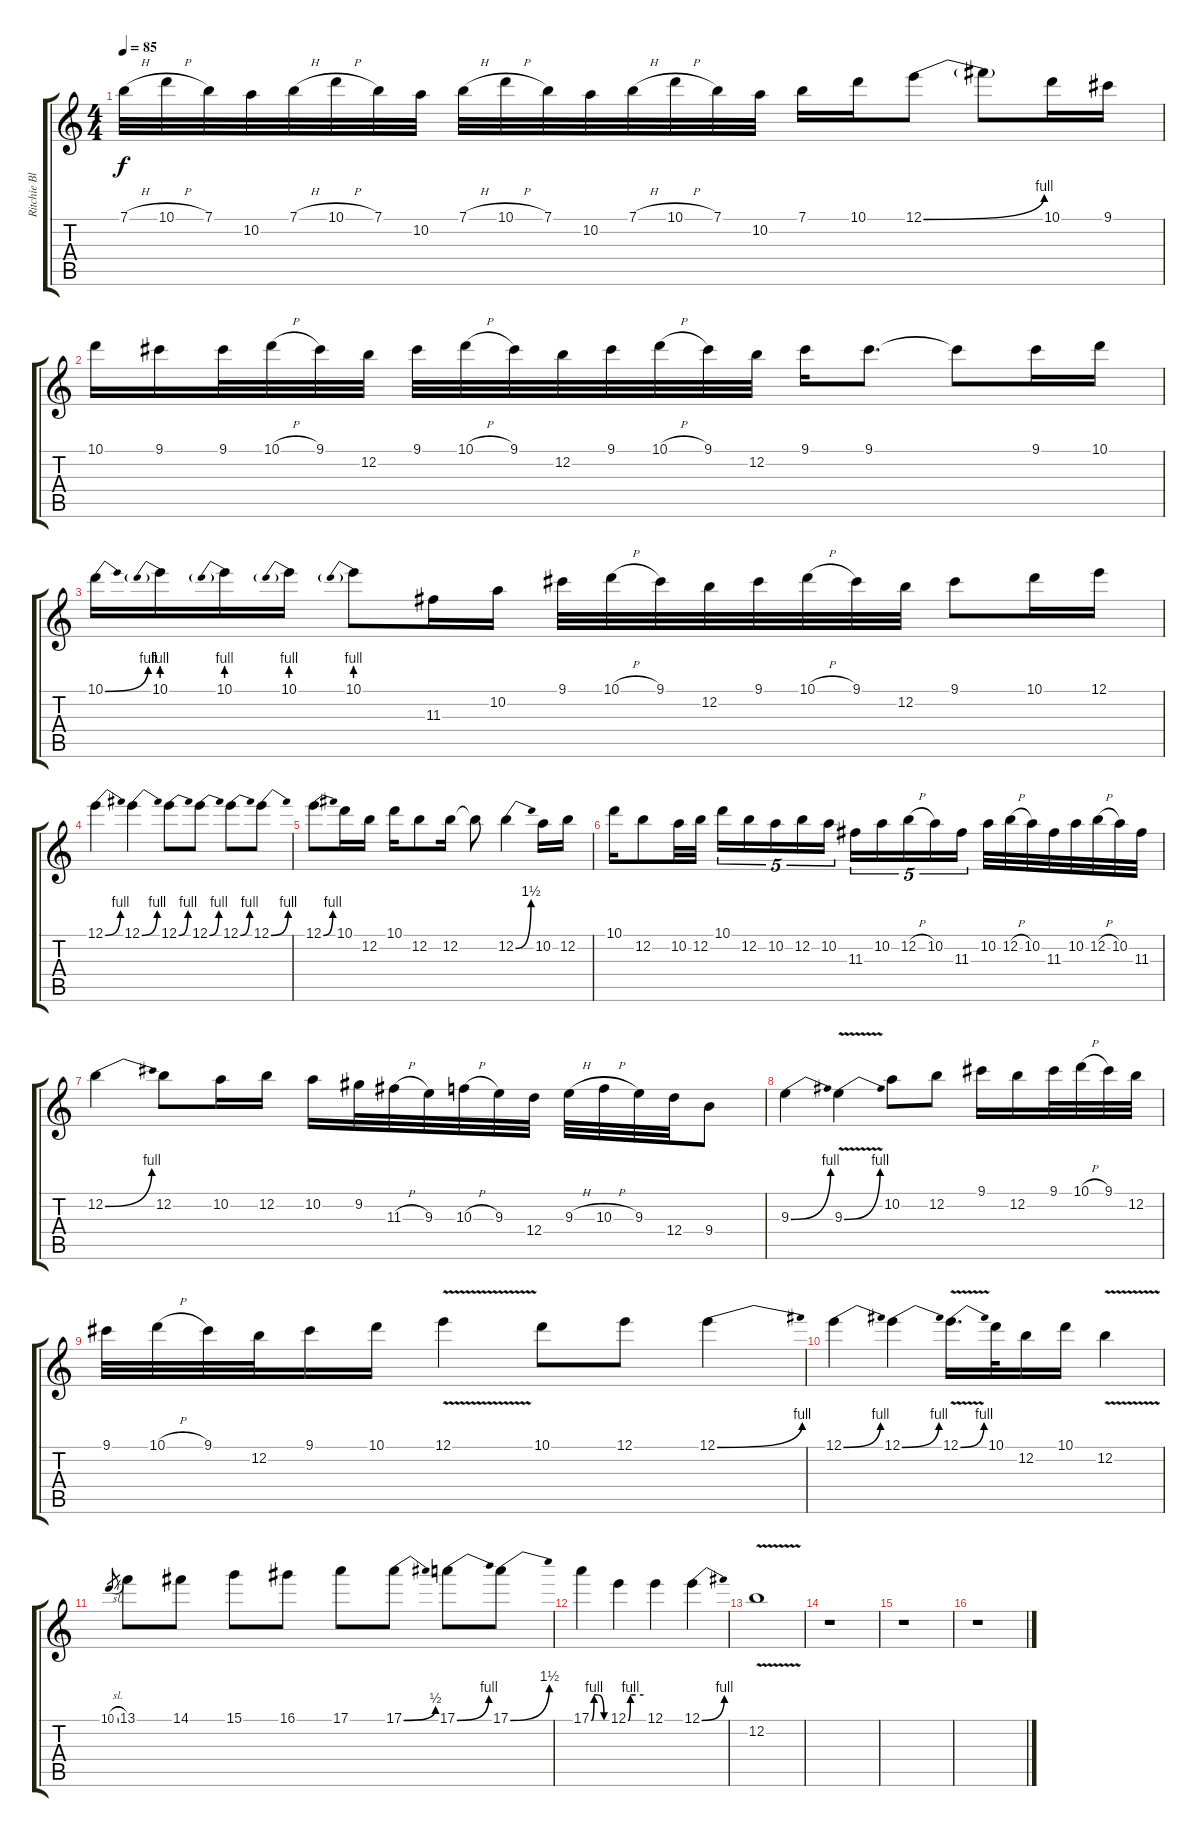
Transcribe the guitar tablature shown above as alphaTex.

\track ("Ritchie Blackmore" "Ritchie Bl") {instrument distortionguitar}
\staff {score tabs}
\tuning (E4 B3 G3 D3 A2 E2) {hide}
\ts (4 4)
\tempo 85
\clef g2
\ks c
7.1{h}.32{dy f} 10.1{h}.32 7.1.32 10.2.32 7.1{h}.32 10.1{h}.32 7.1.32 10.2.32 7.1{h}.32 10.1{h}.32 7.1.32 10.2.32 7.1{h}.32 10.1{h}.32 7.1.32 10.2.32 7.1.16 10.1.16 12.1{be (bend 0 0 60 4)}.8 12.1{t}.8 10.1.16 9.1.16 |
10.1.16 9.1.16 9.1.32 10.1{h}.32 9.1.32 12.2.32 9.1.32 10.1{h}.32 9.1.32 12.2.32 9.1.32 10.1{h}.32 9.1.32 12.2.32 9.1.16 9.1.8{d} 9.1{t}.8 9.1.16 10.1.16 |
10.1{be (bend 0 0 60 4)}.16 10.1{be (prebend 0 4 60 4)}.16 10.1{be (prebend 0 4 60 4)}.16 10.1{be (prebend 0 4 60 4)}.16 10.1{be (prebend 0 4 60 4)}.8 11.3.16 10.2.16 9.1.32 10.1{h}.32 9.1.32 12.2.32 9.1.32 10.1{h}.32 9.1.32 12.2.32 9.1.8 10.1.16 12.1.16 |
12.1{be (bend 0 0 60 4)}.4 12.1{be (bend 0 0 60 4)}.4 12.1{be (bend 0 0 60 4)}.8 12.1{be (bend 0 0 60 4)}.8 12.1{be (bend 0 0 60 4)}.8 12.1{be (bend 0 0 60 4)}.8 |
12.1{be (bend 0 0 60 4)}.8 10.1.16 12.2.16 10.1.16 12.2.8 12.2.16 12.2{t}.8 12.2{be (bend 0 0 60 6)}.4 10.2.16 12.2.16 |
10.1.16 12.2.8 10.2.32 12.2.32 10.1.16{tu (5 4)} 12.2.16{tu (5 4)} 10.2.16{tu (5 4)} 12.2.16{tu (5 4)} 10.2.16{tu (5 4)} 11.3.16{tu (5 4)} 10.2.16{tu (5 4)} 12.2{h}.16{tu (5 4)} 10.2.16{tu (5 4)} 11.3.16{tu (5 4)} 10.2.32 12.2{h}.32 10.2.32 11.3.32 10.2.32 12.2{h}.32 10.2.32 11.3.32 |
12.2{be (bend 0 0 60 4)}.4 12.2.8 10.2.16 12.2.16 10.2.16 9.2.32 11.3{h}.32 9.3.32 10.3{h}.32 9.3.32 12.4.32 9.3{h}.32 10.3{h}.32 9.3.32 12.4.32 9.4.8 |
9.3{be (bend 0 0 60 4)}.4 9.3{be (bend 0 0 60 4) v}.4 10.2.8 12.2.8 9.1.16 12.2.16 9.1.32 10.1{h}.32 9.1.32 12.2.32 |
9.1.32 10.1{h}.32 9.1.32 12.2.32 9.1.16 10.1.16 12.1{v}.4 10.1.8 12.1.8 12.1{be (bend 0 0 60 4)}.4 |
12.1{be (bend 0 0 60 4)}.4 12.1{be (bend 0 0 60 4)}.4 12.1{be (bend 0 0 60 4) v}.16{d} 10.1.32 12.2.16 10.1.16 12.2{v}.4 |
10.1{sl}.8{gr} 13.1.8 14.1.8 15.1.8 16.1.8 17.1.8 17.1{be (bend 0 0 60 2)}.8 17.1{be (bend 0 0 60 4)}.8 17.1{be (bend 0 0 60 6)}.8 |
17.1{be (custom 0 0 11 4 25 4 50 0 60 0)}.4 12.1{be (custom 0 0 9 4 15 4 30 4 60 4)}.4 12.1.4 12.1{be (bend 0 0 60 4)}.4 |
12.2{v}.1 |
r.1 |
r.1 |
r.1
